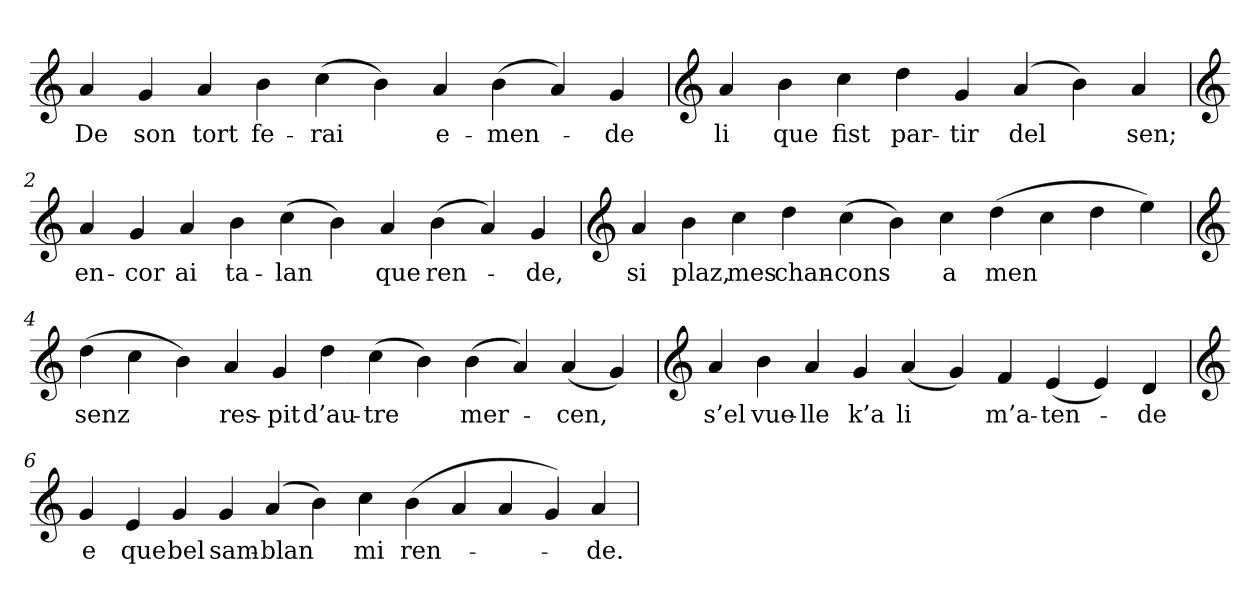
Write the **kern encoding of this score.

**kern	**text
*part1	*part1
*staff1	*staff1
*clefG2	*
=	=
4a	De
4g	son
4a	tort
4b	fe-
(4cc	-rai
4b)	.
4a	e-
(4b	-men-
4a)	.
4g	-de
=1	=1
*clefG2	*
4a	li
4b	que
4cc	fist
4dd	par-
4g	-tir
(4a	del
4b)	.
4a	sen;
=2	=2
*clefG2	*
4a	en-
4g	-cor
4a	ai
4b	ta-
(4cc	-lan
4b)	.
4a	que
(4b	ren-
4a)	.
4g	-de,
=3	=3
*clefG2	*
4a	si
4b	plaz,
4cc	mes
4dd	chan-
(4cc	-cons
4b)	.
4cc	a
(4dd	men
4cc	.
4dd	.
4ee)	.
=4	=4
*clefG2	*
(4dd	senz
4cc	.
4b)	.
4a	res-
4g	-pit
4dd	d’au-
(4cc	-tre
4b)	.
(4b	mer-
4a)	.
(4a	-cen,
4g)	.
=5	=5
*clefG2	*
4a	s’el
4b	vue-
4a	-lle
4g	k’a
(4a	li
4g)	.
4f	m’a-
(4e	-ten-
4e)	.
4d	-de
=6	=6
*clefG2	*
4g	e
4e	que
4g	bel
4g	sam-
(4a	-blan
4b)	.
4cc	mi
(4b	ren-
4a	.
4a	.
4g)	.
4a	-de.
=	=
*-	*-
